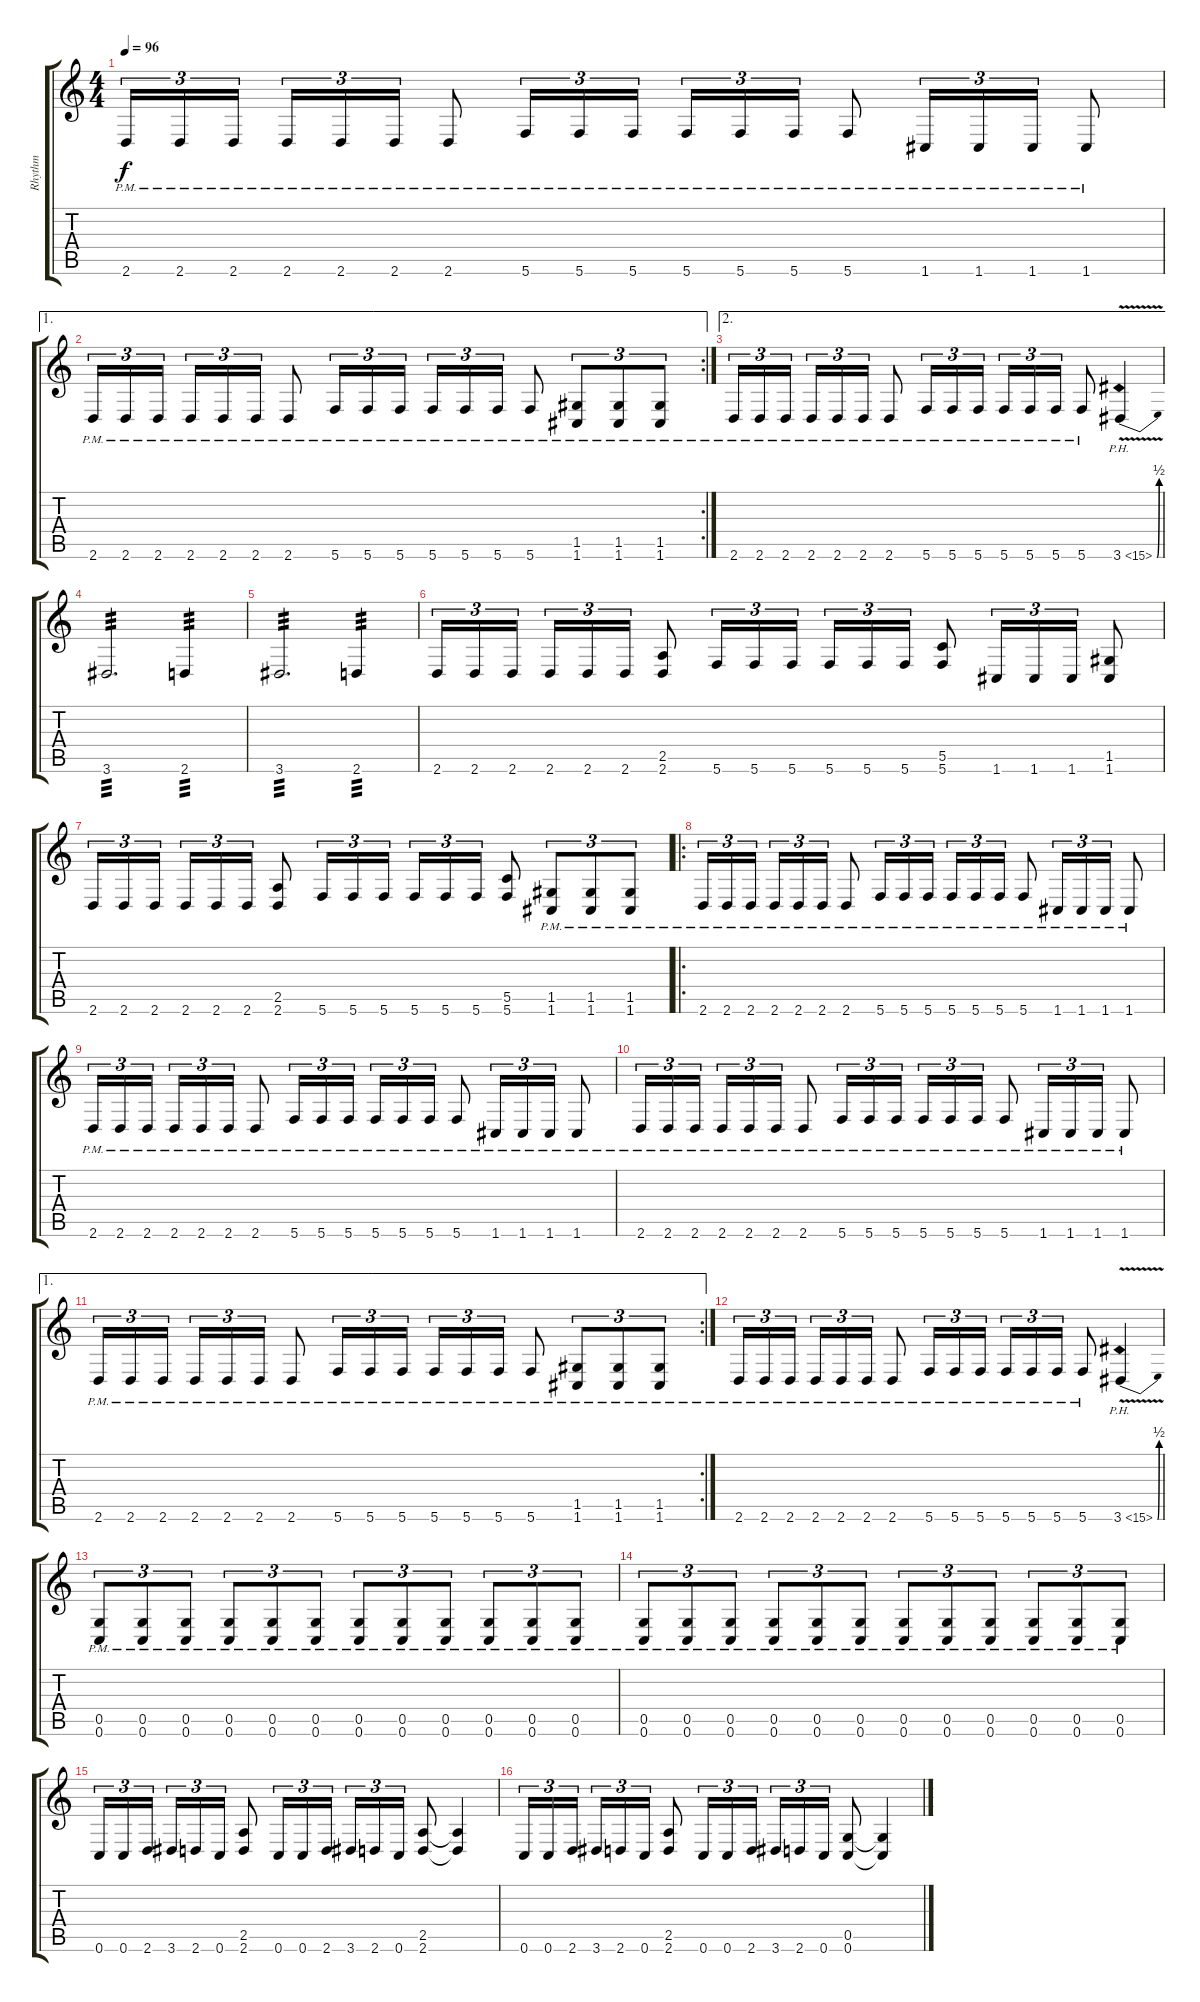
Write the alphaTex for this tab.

\track ("Rhythm" "Rhythm") {instrument overdrivenguitar}
\staff {score tabs}
\tuning (D4 A3 F3 C3 G2 C2) {hide}
\ts (4 4)
\tempo 96
\clef g2
\ks c
2.6{pm}.16{tu (3 2) dy f} 2.6{pm}.16{tu (3 2)} 2.6{pm}.16{tu (3 2) beam splitsecondary} 2.6{pm}.16{tu (3 2)} 2.6{pm}.16{tu (3 2)} 2.6{pm}.16{tu (3 2)} 2.6{pm}.8 5.6{pm}.16{tu (3 2)} 5.6{pm}.16{tu (3 2)} 5.6{pm}.16{tu (3 2)} 5.6{pm}.16{tu (3 2)} 5.6{pm}.16{tu (3 2)} 5.6{pm}.16{tu (3 2)} 5.6{pm}.8 1.6{pm}.16{tu (3 2)} 1.6{pm}.16{tu (3 2)} 1.6{pm}.16{tu (3 2)} 1.6{pm}.8 |
\ae 1
\rc 2
2.6{pm}.16{tu (3 2)} 2.6{pm}.16{tu (3 2)} 2.6{pm}.16{tu (3 2) beam splitsecondary} 2.6{pm}.16{tu (3 2)} 2.6{pm}.16{tu (3 2)} 2.6{pm}.16{tu (3 2)} 2.6{pm}.8 5.6{pm}.16{tu (3 2)} 5.6{pm}.16{tu (3 2)} 5.6{pm}.16{tu (3 2)} 5.6{pm}.16{tu (3 2)} 5.6{pm}.16{tu (3 2)} 5.6{pm}.16{tu (3 2)} 5.6{pm}.8 (1.5{pm} 1.6{pm}).8{tu (3 2)} (1.5{pm} 1.6{pm}).8{tu (3 2)} (1.5{pm} 1.6{pm}).8{tu (3 2)} |
\ae 2
2.6{pm}.16{tu (3 2)} 2.6{pm}.16{tu (3 2)} 2.6{pm}.16{tu (3 2) beam splitsecondary} 2.6{pm}.16{tu (3 2)} 2.6{pm}.16{tu (3 2)} 2.6{pm}.16{tu (3 2)} 2.6{pm}.8 5.6{pm}.16{tu (3 2)} 5.6{pm}.16{tu (3 2)} 5.6{pm}.16{tu (3 2)} 5.6{pm}.16{tu (3 2)} 5.6{pm}.16{tu (3 2)} 5.6{pm}.16{tu (3 2)} 5.6{pm}.8 3.6{be (bend 0 0 60 2) ph 12 v}.4 |
3.6.2{d tp 3} 2.6.4{tp 3} |
3.6.2{d tp 3} 2.6.4{tp 3} |
2.6.16{tu (3 2)} 2.6.16{tu (3 2)} 2.6.16{tu (3 2) beam splitsecondary} 2.6.16{tu (3 2)} 2.6.16{tu (3 2)} 2.6.16{tu (3 2)} (2.5 2.6).8 5.6.16{tu (3 2)} 5.6.16{tu (3 2)} 5.6.16{tu (3 2)} 5.6.16{tu (3 2)} 5.6.16{tu (3 2)} 5.6.16{tu (3 2)} (5.5 5.6).8 1.6.16{tu (3 2)} 1.6.16{tu (3 2)} 1.6.16{tu (3 2)} (1.5 1.6).8 |
2.6.16{tu (3 2)} 2.6.16{tu (3 2)} 2.6.16{tu (3 2) beam splitsecondary} 2.6.16{tu (3 2)} 2.6.16{tu (3 2)} 2.6.16{tu (3 2)} (2.5 2.6).8 5.6.16{tu (3 2)} 5.6.16{tu (3 2)} 5.6.16{tu (3 2)} 5.6.16{tu (3 2)} 5.6.16{tu (3 2)} 5.6.16{tu (3 2)} (5.5 5.6).8 (1.5{pm} 1.6{pm}).8{tu (3 2)} (1.5{pm} 1.6{pm}).8{tu (3 2)} (1.5{pm} 1.6{pm}).8{tu (3 2)} |
\ro
2.6{pm}.16{tu (3 2)} 2.6{pm}.16{tu (3 2)} 2.6{pm}.16{tu (3 2) beam splitsecondary} 2.6{pm}.16{tu (3 2)} 2.6{pm}.16{tu (3 2)} 2.6{pm}.16{tu (3 2)} 2.6{pm}.8 5.6{pm}.16{tu (3 2)} 5.6{pm}.16{tu (3 2)} 5.6{pm}.16{tu (3 2)} 5.6{pm}.16{tu (3 2)} 5.6{pm}.16{tu (3 2)} 5.6{pm}.16{tu (3 2)} 5.6{pm}.8 1.6{pm}.16{tu (3 2)} 1.6{pm}.16{tu (3 2)} 1.6{pm}.16{tu (3 2)} 1.6{pm}.8 |
2.6{pm}.16{tu (3 2)} 2.6{pm}.16{tu (3 2)} 2.6{pm}.16{tu (3 2) beam splitsecondary} 2.6{pm}.16{tu (3 2)} 2.6{pm}.16{tu (3 2)} 2.6{pm}.16{tu (3 2)} 2.6{pm}.8 5.6{pm}.16{tu (3 2)} 5.6{pm}.16{tu (3 2)} 5.6{pm}.16{tu (3 2)} 5.6{pm}.16{tu (3 2)} 5.6{pm}.16{tu (3 2)} 5.6{pm}.16{tu (3 2)} 5.6{pm}.8 1.6{pm}.16{tu (3 2)} 1.6{pm}.16{tu (3 2)} 1.6{pm}.16{tu (3 2)} 1.6{pm}.8 |
2.6{pm}.16{tu (3 2)} 2.6{pm}.16{tu (3 2)} 2.6{pm}.16{tu (3 2) beam splitsecondary} 2.6{pm}.16{tu (3 2)} 2.6{pm}.16{tu (3 2)} 2.6{pm}.16{tu (3 2)} 2.6{pm}.8 5.6{pm}.16{tu (3 2)} 5.6{pm}.16{tu (3 2)} 5.6{pm}.16{tu (3 2)} 5.6{pm}.16{tu (3 2)} 5.6{pm}.16{tu (3 2)} 5.6{pm}.16{tu (3 2)} 5.6{pm}.8 1.6{pm}.16{tu (3 2)} 1.6{pm}.16{tu (3 2)} 1.6{pm}.16{tu (3 2)} 1.6{pm}.8 |
\ae 1
\rc 2
2.6{pm}.16{tu (3 2)} 2.6{pm}.16{tu (3 2)} 2.6{pm}.16{tu (3 2) beam splitsecondary} 2.6{pm}.16{tu (3 2)} 2.6{pm}.16{tu (3 2)} 2.6{pm}.16{tu (3 2)} 2.6{pm}.8 5.6{pm}.16{tu (3 2)} 5.6{pm}.16{tu (3 2)} 5.6{pm}.16{tu (3 2)} 5.6{pm}.16{tu (3 2)} 5.6{pm}.16{tu (3 2)} 5.6{pm}.16{tu (3 2)} 5.6{pm}.8 (1.5{pm} 1.6{pm}).8{tu (3 2)} (1.5{pm} 1.6{pm}).8{tu (3 2)} (1.5{pm} 1.6{pm}).8{tu (3 2)} |
2.6{pm}.16{tu (3 2)} 2.6{pm}.16{tu (3 2)} 2.6{pm}.16{tu (3 2) beam splitsecondary} 2.6{pm}.16{tu (3 2)} 2.6{pm}.16{tu (3 2)} 2.6{pm}.16{tu (3 2)} 2.6{pm}.8 5.6{pm}.16{tu (3 2)} 5.6{pm}.16{tu (3 2)} 5.6{pm}.16{tu (3 2)} 5.6{pm}.16{tu (3 2)} 5.6{pm}.16{tu (3 2)} 5.6{pm}.16{tu (3 2)} 5.6{pm}.8 3.6{be (bend 0 0 60 2) ph 12 v}.4 |
(0.5{pm} 0.6{pm}).8{tu (3 2)} (0.5{pm} 0.6{pm}).8{tu (3 2)} (0.5{pm} 0.6{pm}).8{tu (3 2)} (0.5{pm} 0.6{pm}).8{tu (3 2)} (0.5{pm} 0.6{pm}).8{tu (3 2)} (0.5{pm} 0.6{pm}).8{tu (3 2)} (0.5{pm} 0.6{pm}).8{tu (3 2)} (0.5{pm} 0.6{pm}).8{tu (3 2)} (0.5{pm} 0.6{pm}).8{tu (3 2)} (0.5{pm} 0.6{pm}).8{tu (3 2)} (0.5{pm} 0.6{pm}).8{tu (3 2)} (0.5{pm} 0.6{pm}).8{tu (3 2)} |
(0.5{pm} 0.6{pm}).8{tu (3 2)} (0.5{pm} 0.6{pm}).8{tu (3 2)} (0.5{pm} 0.6{pm}).8{tu (3 2)} (0.5{pm} 0.6{pm}).8{tu (3 2)} (0.5{pm} 0.6{pm}).8{tu (3 2)} (0.5{pm} 0.6{pm}).8{tu (3 2)} (0.5{pm} 0.6{pm}).8{tu (3 2)} (0.5{pm} 0.6{pm}).8{tu (3 2)} (0.5{pm} 0.6{pm}).8{tu (3 2)} (0.5{pm} 0.6{pm}).8{tu (3 2)} (0.5{pm} 0.6{pm}).8{tu (3 2)} (0.5{pm} 0.6{pm}).8{tu (3 2)} |
0.6.16{tu (3 2)} 0.6.16{tu (3 2)} 2.6.16{tu (3 2) beam splitsecondary} 3.6.16{tu (3 2)} 2.6.16{tu (3 2)} 0.6.16{tu (3 2)} (2.5 2.6).8 0.6.16{tu (3 2)} 0.6.16{tu (3 2)} 2.6.16{tu (3 2)} 3.6.16{tu (3 2)} 2.6.16{tu (3 2)} 0.6.16{tu (3 2)} (2.5 2.6).8 (2.5{t} 2.6{t}).4 |
0.6.16{tu (3 2)} 0.6.16{tu (3 2)} 2.6.16{tu (3 2) beam splitsecondary} 3.6.16{tu (3 2)} 2.6.16{tu (3 2)} 0.6.16{tu (3 2)} (2.5 2.6).8 0.6.16{tu (3 2)} 0.6.16{tu (3 2)} 2.6.16{tu (3 2)} 3.6.16{tu (3 2)} 2.6.16{tu (3 2)} 0.6.16{tu (3 2)} (0.5 0.6).8 (0.5{t} 0.6{t}).4
